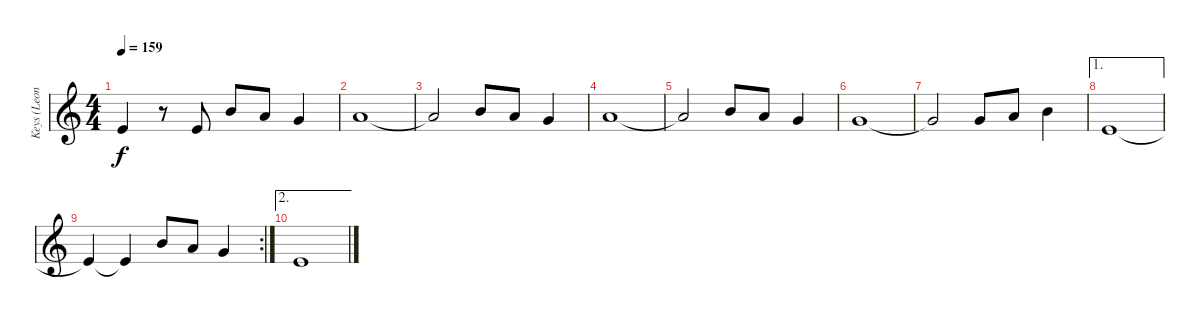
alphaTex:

\track ("Keys (Leon)" "Keys (Leon") {instrument lead2sawtooth}
\staff {score}
\tuning (E4 B3 G3 D3 A2 E2) {hide}
\ts (4 4)
\tempo 159
\clef g2
\ks c
5.2{t}.4{dy f} r.8 0.1.8 7.1.8 5.1.8 3.1.4 |
5.1.1 |
5.1{t}.2 7.1.8 5.1.8 3.1.4 |
5.1.1 |
5.1{t}.2 7.1.8 5.1.8 3.1.4 |
3.1.1 |
3.1{t}.2 3.1.8 5.1.8 7.1.4 |
\ae 1
5.2.1 |
\rc 2
5.2{t}.4 5.2{t}.4 7.1.8 5.1.8 3.1.4 |
\ae 2
0.1.1
